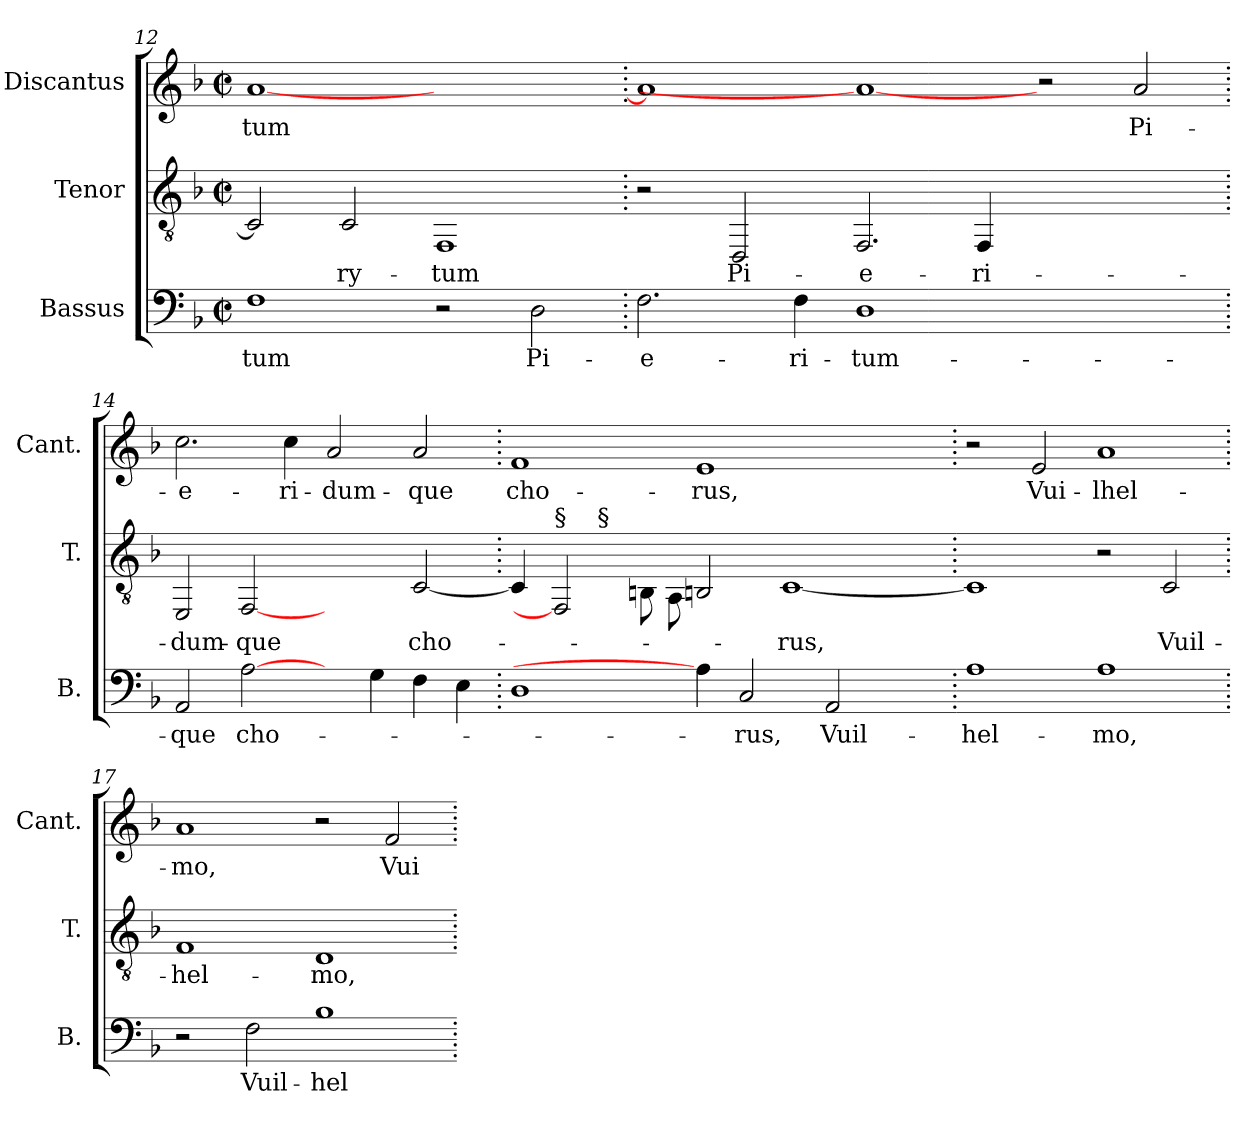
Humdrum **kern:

**kern	**text	**kern	**text	**kern	**text
*part3	*part3	*part2	*part2	*part1	*part1
*staff3	*staff3	*staff2	*staff2	*staff1	*staff1
*I"Bassus	*	*I"Tenor	*	*I"Discantus	*
*I'B.	*	*I'T.	*	*I'Cant.	*
*clefF4	*	*clefGv2	*	*clefG2	*
*k[b-]	*	*k[b-]	*	*k[b-]	*
*F:	*	*F:	*	*F:	*
*M2/2	*	*M2/2	*	*M2/2	*
*met(c|)	*	*met(c|)	*	*met(c|)	*
=12	=12	=12	=12	=12	=12
!	!LO:LY:b:color=#000000	!	!	!	!
!	!	!	!	!	!LO:LY:b:color=#000000
1Fi	-tum	2Ci/]	.	[<1ai	-tum
!	!	!	!LO:LY:b:color=#000000	!	!
.	.	2Ci/	-ry-	.	.
!	!	!	!LO:LY:b:color=#000000	!	!
2r	.	1FFi	-tum	1ryy	.
!	!LO:LY:b:color=#000000	!	!	!	!
2Di\	Pi-	.	.	.	.
=13.	=13.	=13.	=13.	=13.	=13.
!	!LO:LY:b:color=#000000	!	!	!	!
2.Fi\	-e-	2r	.	1ai]	.
!	!	!	!LO:LY:b:color=#000000	!	!
.	.	2DDi/	Pi-	.	.
!	!LO:LY:b:color=#000000	!	!	!	!
4Fi\	-ri-	.	.	.	.
!	!LO:LY:b:color=#000000	!	!	!	!
!	!	!	!LO:LY:b:color=#000000	!	!
1Di	-tum-	2.FFi/	-e-	1ai_	.
!	!	!	!LO:LY:b:color=#000000	!	!
.	.	4FFi/	-ri-	.	.
1ryy	.	1ryy	.	2r	.
!	!	!	!	!	!LO:LY:b:color=#000000
.	.	.	.	2ai/	Pi-
=14.	=14.	=14.	=14.	=14.	=14.
!	!LO:LY:b:color=#000000	!	!	!	!
!	!	!	!LO:LY:b:color=#000000	!	!
!	!	!	!	!	!LO:LY:b:color=#000000
2AAi/	-que	2EEi/	-dum-	2.cci\	-e-
!	!LO:LY:b:color=#000000	!	!	!	!
!	!	!	!LO:LY:b:color=#000000	!	!
[2Ai\	cho-	[2FFi	-que	.	.
!	!	!	!	!	!LO:LY:b:color=#000000
.	.	.	.	4cci\	-ri-
!	!	!	!	!	!LO:LY:b:color=#000000
4ryy	.	2ryy	.	2ai/	-dum-
4Gi\	.	.	.	.	.
!	!	!	!LO:LY:b:color=#000000	!	!
!	!	!	!	!	!LO:LY:b:color=#000000
4Fi\	.	[<2Ci/	cho-	2ai/	-que
4Ei\	.	.	.	.	.
=15.	=15.	=15.	=15.	=15.	=15.
!	!	!	!	!	!LO:LY:b:color=#000000
*	*	*^	*	*	*
1Di	.	4Ci/]	2ryy	.	1fi	cho-
!	!	!LO:TX:a:t=§	!	!	!	!
.	.	2FFi]	.	.	.	.
!	!	!	!LO:TX:a:t=§	!	!	!
.	.	.	0ryy	.	.	.
.	.	8BBni\	.	.	.	.
.	.	8AAi\	.	.	.	.
!	!	!	!	!	!	!LO:LY:b:color=#000000
4Ai\]	.	2BBni/	.	.	1ei	-rus,
!	!LO:LY:b:color=#000000	!	!	!	!	!
2Ci/	-rus,	.	.	.	.	.
!	!	!	!	!LO:LY:b:color=#000000	!	!
.	.	[<1Ci	.	-rus,	.	.
!	!LO:LY:b:color=#000000	!	!	!	!	!
2AAi/	Vuil-	.	.	.	.	.
.	.	.	.	.	2ryy	.
4ryy	.	.	.	.	.	.
*	*	*v	*v	*	*	*
!!LO:LB:g=z
=16.	=16.	=16.	=16.	=16.	=16.
*	*	*^	*	*	*
!	!LO:LY:b:color=#000000	!	!	!	!	!
*	*	*v	*v	*	*	*
1Ai	-hel-	1Ci]	.	2r	.
!	!	!	!	!	!LO:LY:b:color=#000000
.	.	.	.	2ei/	Vui-
!	!LO:LY:b:color=#000000	!	!	!	!
!	!	!	!	!	!LO:LY:b:color=#000000
1Ai	-mo,	2r	.	1ai	-lhel-
!	!	!	!LO:LY:b:color=#000000	!	!
.	.	2Ci/	Vuil-	.	.
=17.	=17.	=17.	=17.	=17.	=17.
!	!	!	!LO:LY:b:color=#000000	!	!
!	!	!	!	!	!LO:LY:b:color=#000000
2r	.	1Fi	-hel-	1ai	-mo,
!	!LO:LY:b:color=#000000	!	!	!	!
2Fi\	Vuil-	.	.	.	.
!	!LO:LY:b:color=#000000	!	!	!	!
!	!	!	!LO:LY:b:color=#000000	!	!
1B-i	-hel-	1Di	-mo,	2r	.
!	!	!	!	!	!LO:LY:b:color=#000000
.	.	.	.	2fi/	Vui-
=.	=.	=.	=.	=.	=.
*-	*-	*-	*-	*-	*-
